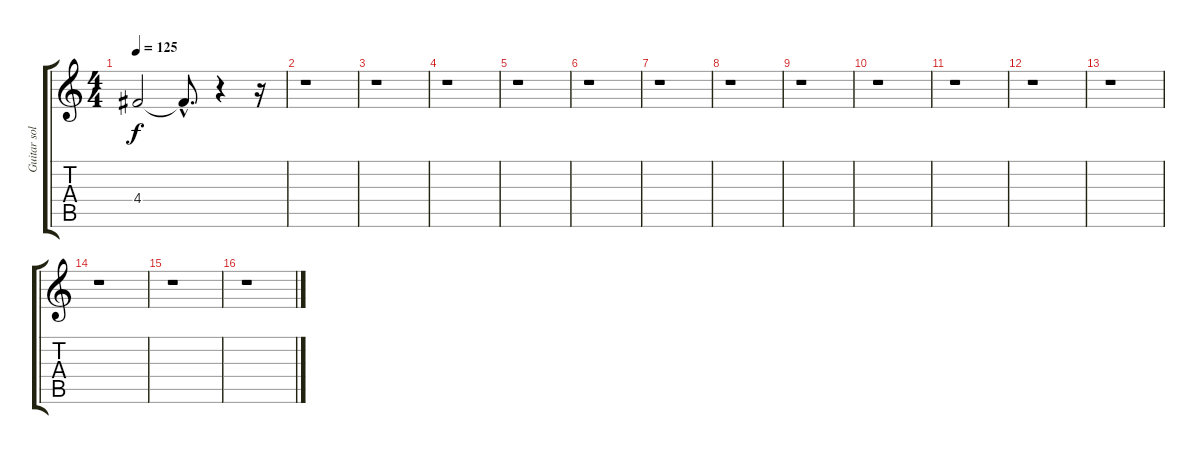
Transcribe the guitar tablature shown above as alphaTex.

\track ("Guitar solo" "Guitar sol") {instrument acousticguitarsteel}
\staff {score tabs}
\tuning (E4 B3 G3 D3 A2 E2) {hide}
\ts (4 4)
\tempo 125
\clef g2
\ks c
4.4{t}.2{dy f} 4.4{hac t}.8{d} r.4 r.16 |
r.1 |
r.1 |
r.1 |
r.1 |
r.1 |
r.1 |
r.1 |
r.1 |
r.1 |
r.1 |
r.1 |
r.1 |
r.1 |
r.1 |
r.1
